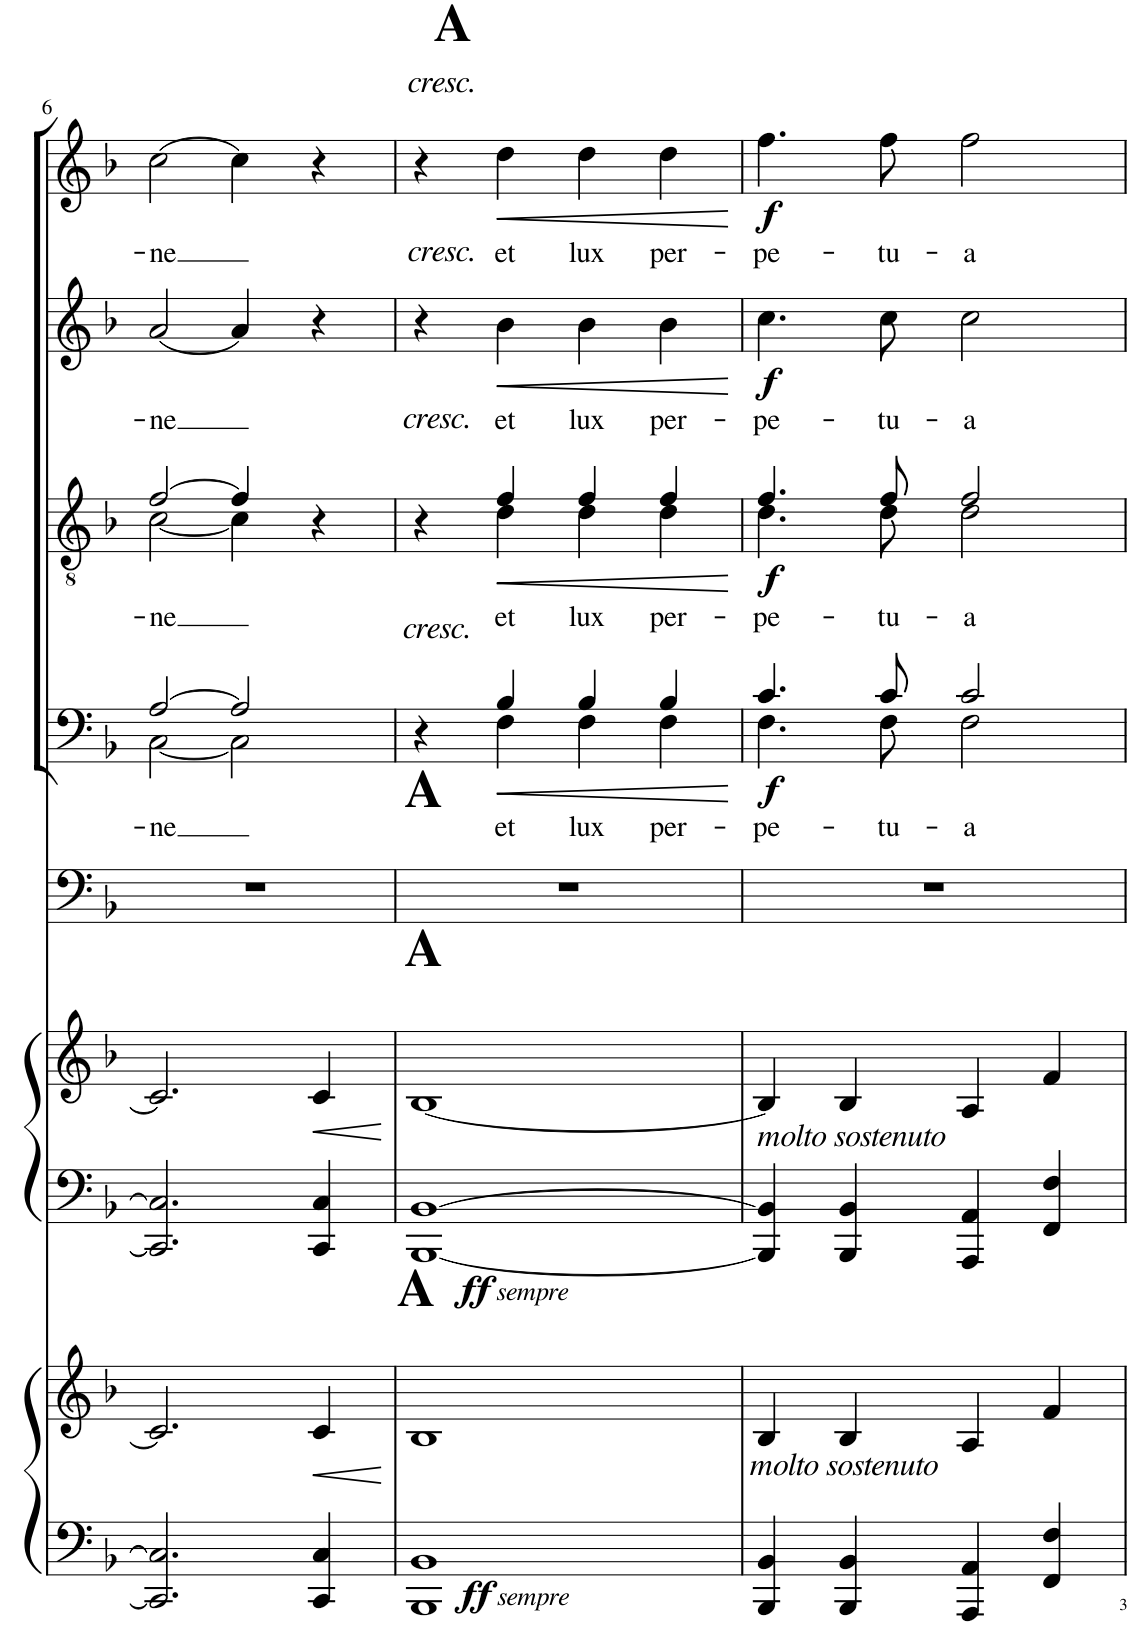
**kern	**kern	**dynam	**kern	**kern	**dynam	**kern	**text	**dynam	**kern	**text	**dynam	**kern	**text	**dynam	**kern	**text	**dynam
*part6	*part6	*part6	*part5	*part5	*part5	*part4	*part4	*part4	*part3	*part3	*part3	*part2	*part2	*part2	*part1	*part1	*part1
*staff8	*staff7	*staff7/8	*staff6	*staff5	*staff5/6	*staff4	*staff4	*staff4	*staff3	*staff3	*staff3	*staff2	*staff2	*staff2	*staff1	*staff1	*staff1
*I"Piano 2	*	*	*I"Piano 1	*	*	*I"Basses	*	*	*I"Ténors	*	*	*I"Altos	*	*	*I"Sopranos	*	*
*I'Pno	*	*	*I'Pno	*	*	*	*	*	*	*	*	*	*	*	*	*	*
!!LO:PB:g=z
*clefF4	*clefG2	*	*clefF4	*clefG2	*	*clefF4	*	*	*clefGv2	*	*	*clefG2	*	*	*clefG2	*	*
*k[b-]	*k[b-]	*	*k[b-]	*k[b-]	*	*k[b-]	*	*	*k[b-]	*	*	*k[b-]	*	*	*k[b-]	*	*
*M4/4	*M4/4	*	*M4/4	*M4/4	*	*M4/4	*	*	*M4/4	*	*	*M4/4	*	*	*M4/4	*	*
*met(c)	*met(c)	*	*met(c)	*met(c)	*	*met(c)	*	*	*met(c)	*	*	*met(c)	*	*	*met(c)	*	*
=6	=6	=6	=6	=6	=6	=6	=6	=6	=6	=6	=6	=6	=6	=6	=6	=6	=6
!	!	!	!	!	!	!	!LO:LY:b	!	!	!LO:LY:b	!	!	!LO:LY:b	!	!	!LO:LY:b	!
*	*	*	*	*	*	*^	*	*	*^	*	*	*	*	*	*	*	*
2.CC/] 2.C/]	2.c/]	.	2.CC/] 2.C/]	2.c/]	.	[2A/	[2C\	-ne	.	[2f/	[2c\	-ne	.	[2a/	-ne	.	[2cc\	-ne	.
.	.	.	.	.	.	2A/]	2C\]	.	.	4f/]	4c\]	.	.	4a/]	.	.	4cc\]	.	.
!	!	!LO:HP:b	!	!	!LO:HP:b	!	!	!	!	!	!	!	!	!	!	!	!	!	!
4CC/ 4C/	4c/	<	4CC/ 4C/	4c/	<	.	.	.	.	4r	4ryy	.	.	4r	.	.	4r	.	.
*	*	*	*	*	*	*v	*v	*	*	*	*	*	*	*	*	*	*	*	*
*	*	*	*	*	*	*	*	*	*v	*v	*	*	*	*	*	*	*	*
.	.	[	.	.	[	.	.	.	.	.	.	.	.	.	.	.	.
=7	=7	=7	=7	=7	=7	=7	=7	=7	=7	=7	=7	=7	=7	=7	=7	=7	=7
*	*	*	*	*	*	*^	*	*	*^	*	*	*	*	*	*	*	*
!	!	!	!	!	!	!	!	!	!	!	!	!	!	!	!	!	!LO:TX:a:i:t=cresc.	!	!
!	!	!	!	!	!	!	!	!	!	!	!	!	!	!LO:TX:a:i:t=cresc.	!	!	!	!	!
!	!	!	!	!	!	!	!	!	!	!LO:TX:a:i:t=cresc.	!	!	!	!	!	!	!	!	!
!	!	!	!	!	!	!LO:TX:a:i:t=cresc.	!	!	!	!	!	!	!	!	!	!	!	!	!
!	!	!	!	!LO:TX:a:B:t=A	!	!	!	!	!	!	!	!	!	!	!	!	!	!	!
!	!LO:TX:a:B:t=A	!	!	!	!	!	!	!	!	!	!	!	!	!	!	!	!	!	!
!	!	!LO:DY:b=2	!	!	!	!	!	!	!	!	!	!	!	!	!	!	!	!	!
!	!	!LO:DY:n=1:b=2	!	!	!LO:DY:b=2	!	!	!	!	!	!	!	!	!	!	!	!	!	!
!	!	!	!	!	!LO:DY:n=1:b=2	!	!	!	!	!	!	!	!	!	!	!	!	!	!
1BBB- 1BB-	1B-	ff other-dynamics	[1BBB- [1BB-	[1B-	ff other-dynamics	4r	4ryy	.	.	4r	4ryy	.	.	4r	.	.	4r	.	.
!	!	!	!	!	!	!	!	!	!	!	!	!	!	!	!	!	!LO:TX:a:B:t=A	!	!
!	!	!	!	!	!	!	!	!LO:LY:b	!LO:HP:b	!	!	!LO:LY:b	!LO:HP:b	!	!LO:LY:b	!LO:HP:b	!	!LO:LY:b	!LO:HP:b
.	.	.	.	.	.	4B-/	4F\	et	<	4f/	4d\	et	<	4b-\	et	<	4dd\	et	<
!	!	!	!	!	!	!	!	!LO:LY:b	!	!	!	!LO:LY:b	!	!	!LO:LY:b	!	!	!LO:LY:b	!
.	.	.	.	.	.	4B-/	4F\	lux	.	4f/	4d\	lux	.	4b-\	lux	.	4dd\	lux	.
!	!	!	!	!	!	!	!	!LO:LY:b	!	!	!	!LO:LY:b	!	!	!LO:LY:b	!	!	!LO:LY:b	!
.	.	.	.	.	.	4B-/	4F\	per-	.	4f/	4d\	per-	.	4b-\	per-	.	4dd\	per-	.
*	*	*	*	*	*	*v	*v	*	*	*	*	*	*	*	*	*	*	*	*
*	*	*	*	*	*	*	*	*	*v	*v	*	*	*	*	*	*	*	*
.	.	.	.	.	.	.	.	[	.	.	[	.	.	[	.	.	[
=8	=8	=8	=8	=8	=8	=8	=8	=8	=8	=8	=8	=8	=8	=8	=8	=8	=8
!	!	!	!	!LO:TX:b:i:t=molto sostenuto	!	!	!	!	!	!	!	!	!	!	!	!	!
!LO:TX:a:i:t=molto sostenuto	!	!	!	!	!	!	!	!	!	!	!	!	!	!	!	!	!
!	!	!	!	!	!	!	!LO:LY:b	!LO:DY:b	!	!LO:LY:b	!LO:DY:b	!	!LO:LY:b	!LO:DY:b	!	!LO:LY:b	!LO:DY:b
*	*	*	*	*	*	*^	*	*	*^	*	*	*	*	*	*	*	*
4BBB-/ 4BB-/	4B-/	.	4BBB-/] 4BB-/]	4B-/]	.	4.c/	4.F\	-pe-	f	4.f/	4.d\	-pe-	f	4.cc\	-pe-	f	4.ff\	-pe-	f
4BBB-/ 4BB-/	4B-/	.	4BBB-/ 4BB-/	4B-/	.	.	.	.	.	.	.	.	.	.	.	.	.	.	.
!	!	!	!	!	!	!	!	!LO:LY:b	!	!	!	!LO:LY:b	!	!	!LO:LY:b	!	!	!LO:LY:b	!
.	.	.	.	.	.	8c/	8F\	-tu-	.	8f/	8d\	-tu-	.	8cc\	-tu-	.	8ff\	-tu-	.
!	!	!	!	!	!	!	!	!LO:LY:b	!	!	!	!LO:LY:b	!	!	!LO:LY:b	!	!	!LO:LY:b	!
4AAA/ 4AA/	4A/	.	4AAA/ 4AA/	4A/	.	2c/	2F\	-a	.	2f/	2d\	-a	.	2cc\	-a	.	2ff\	-a	.
4FF/ 4F/	4f/	.	4FF/ 4F/	4f/	.	.	.	.	.	.	.	.	.	.	.	.	.	.	.
*	*	*	*	*	*	*v	*v	*	*	*	*	*	*	*	*	*	*	*	*
*	*	*	*	*	*	*	*	*	*v	*v	*	*	*	*	*	*	*	*
=	=	=	=	=	=	=	=	=	=	=	=	=	=	=	=	=	=
*-	*-	*-	*-	*-	*-	*-	*-	*-	*-	*-	*-	*-	*-	*-	*-	*-	*-
